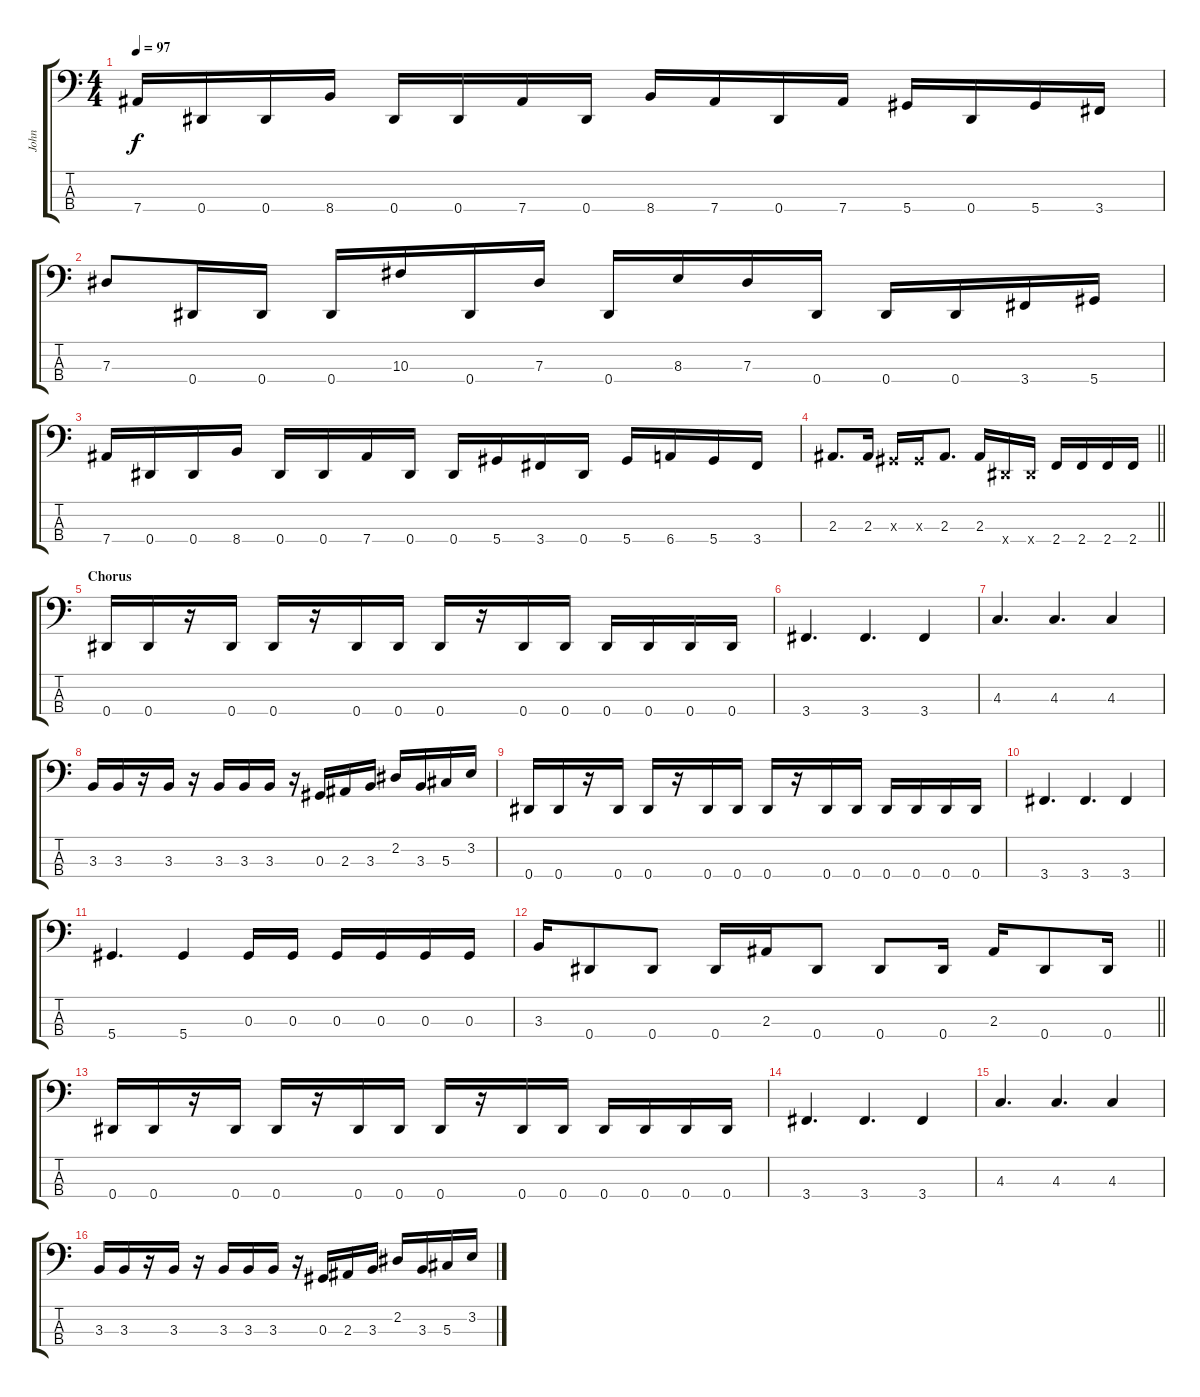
\track ("John" "John") {instrument electricbassfinger}
\staff {score tabs}
\tuning (Gb2 Db2 Ab1 Eb1) {hide}
\ts (4 4)
\tempo 97
\clef f4
\ks c
7.4.16{dy f} 0.4.16 0.4.16 8.4.16 0.4.16 0.4.16 7.4.16 0.4.16 8.4.16 7.4.16 0.4.16 7.4.16 5.4.16 0.4.16 5.4.16 3.4.16 |
7.3.8 0.4.16 0.4.16 0.4.16 10.3.16 0.4.16 7.3.16 0.4.16 8.3.16 7.3.16 0.4.16 0.4.16 0.4.16 3.4.16 5.4.16 |
7.4.16 0.4.16 0.4.16 8.4.16 0.4.16 0.4.16 7.4.16 0.4.16 0.4.16 5.4.16 3.4.16 0.4.16 5.4.16 6.4.16 5.4.16 3.4.16 |
\barLineRight lightlight
2.3.8{d} 2.3.16 0.3{x}.16 0.3{x}.16 2.3.8{d} 2.3.16 0.4{x}.16 0.4{x}.16 2.4.16 2.4.16 2.4.16 2.4.16 |
\section ("" "Chorus")
0.4.16 0.4.16 r.16 0.4.16 0.4.16 r.16 0.4.16 0.4.16 0.4.16 r.16 0.4.16 0.4.16 0.4.16 0.4.16 0.4.16 0.4.16 |
3.4.4{d} 3.4.4{d} 3.4.4 |
4.3.4{d} 4.3.4{d} 4.3.4 |
3.3.16 3.3.16 r.16 3.3.16 r.16 3.3.16 3.3.16 3.3.16 r.16 0.3.16 2.3.16 3.3.16 2.2.16 3.3.16 5.3.16 3.2.16 |
0.4.16 0.4.16 r.16 0.4.16 0.4.16 r.16 0.4.16 0.4.16 0.4.16 r.16 0.4.16 0.4.16 0.4.16 0.4.16 0.4.16 0.4.16 |
3.4.4{d} 3.4.4{d} 3.4.4 |
5.4.4{d} 5.4.4 0.3.16 0.3.16 0.3.16 0.3.16 0.3.16 0.3.16 |
\barLineRight lightlight
3.3.16 0.4.8 0.4.8 0.4.16 2.3.16 0.4.8 0.4.8 0.4.16 2.3.16 0.4.8 0.4.16 |
0.4.16 0.4.16 r.16 0.4.16 0.4.16 r.16 0.4.16 0.4.16 0.4.16 r.16 0.4.16 0.4.16 0.4.16 0.4.16 0.4.16 0.4.16 |
3.4.4{d} 3.4.4{d} 3.4.4 |
4.3.4{d} 4.3.4{d} 4.3.4 |
3.3.16 3.3.16 r.16 3.3.16 r.16 3.3.16 3.3.16 3.3.16 r.16 0.3.16 2.3.16 3.3.16 2.2.16 3.3.16 5.3.16 3.2.16
